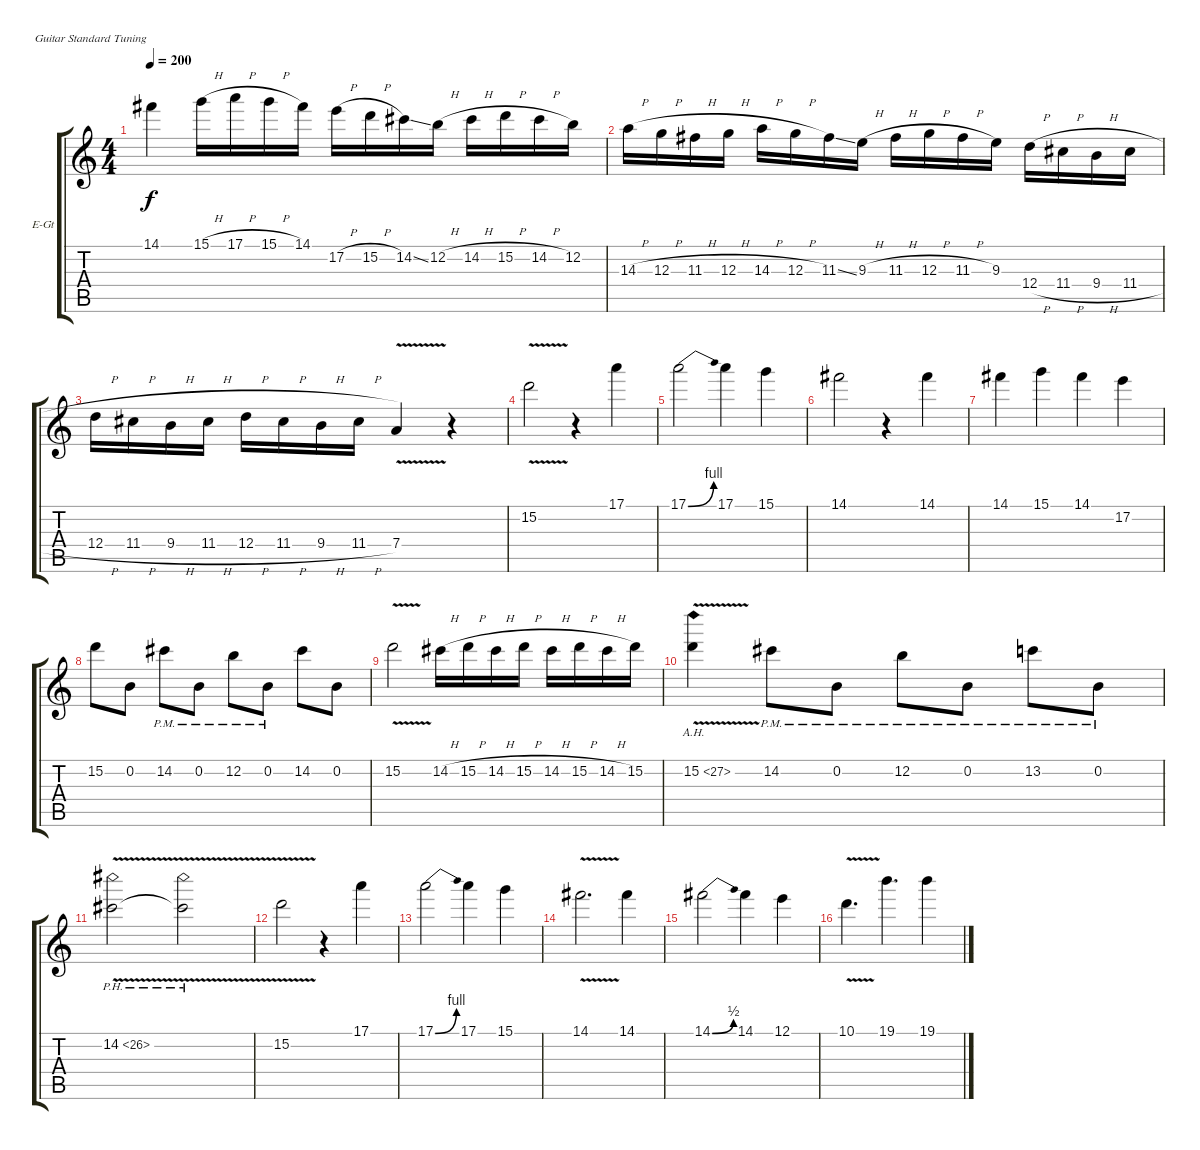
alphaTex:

\bracketExtendMode groupsimilarinstruments
\firstSystemTrackNameOrientation horizontal
\otherSystemsTrackNameOrientation horizontal
\track ("Guitar Player" "E-Gt") {instrument distortionguitar}
\staff {score tabs}
\tuning (E4 B3 G3 D3 A2 E2)
\ts (4 4)
\tempo 200
\clef g2
\ks c
14.1.4{dy f} 15.1{h}.16 17.1{h}.16 15.1{h}.16 14.1.16 17.2{h}.16 15.2{h}.16 14.2{ss}.16 12.2{h}.16 14.2{h}.16 15.2{h}.16 14.2{h}.16 12.2.16 |
14.3{h}.16 12.3{h}.16 11.3{h}.16 12.3{h}.16 14.3{h}.16 12.3{h}.16 11.3{ss}.16 9.3{h}.16 11.3{h}.16 12.3{h}.16 11.3{h}.16 9.3.16 12.4{h}.16 11.4{h}.16 9.4{h}.16 11.4{h}.16 |
12.4{h}.16 11.4{h}.16 9.4{h}.16 11.4{h}.16 12.4{h}.16 11.4{h}.16 9.4{h}.16 11.4{h}.16 7.4{v}.4 r.4 |
15.2{v}.2 r.4 17.1.4 |
17.1{be (bend 0 0 60 4)}.2 17.1.4 15.1.4 |
14.1.2 r.4 14.1.4 |
14.1.4 15.1.4 14.1.4 17.2.4 |
15.2.8 0.2.8 14.2{pm}.8 0.2{pm}.8 12.2{pm}.8 0.2{pm}.8 14.2.8 0.2.8 |
15.2{v}.2 14.2{h}.16 15.2{h}.16 14.2{h}.16 15.2{h}.16 14.2{h}.16 15.2{h}.16 14.2{h}.16 15.2.16 |
15.2{ah 12 v}.4 14.2{pm}.8 0.2{pm}.8 12.2{pm}.8 0.2{pm}.8 13.2{pm}.8 0.2{pm}.8 |
14.2{ph 12 v}.2 14.2{ph 12 v t}.2 |
15.2{v}.2 r.4 17.1.4 |
17.1{be (bend 0 0 60 4)}.2 17.1.4 15.1.4 |
14.1{v}.2{d} 14.1.4 |
14.1{be (bend 0 0 60 2)}.2 14.1.4 12.1.4 |
10.1{v}.4{d} 19.1.4{d} 19.1.4
